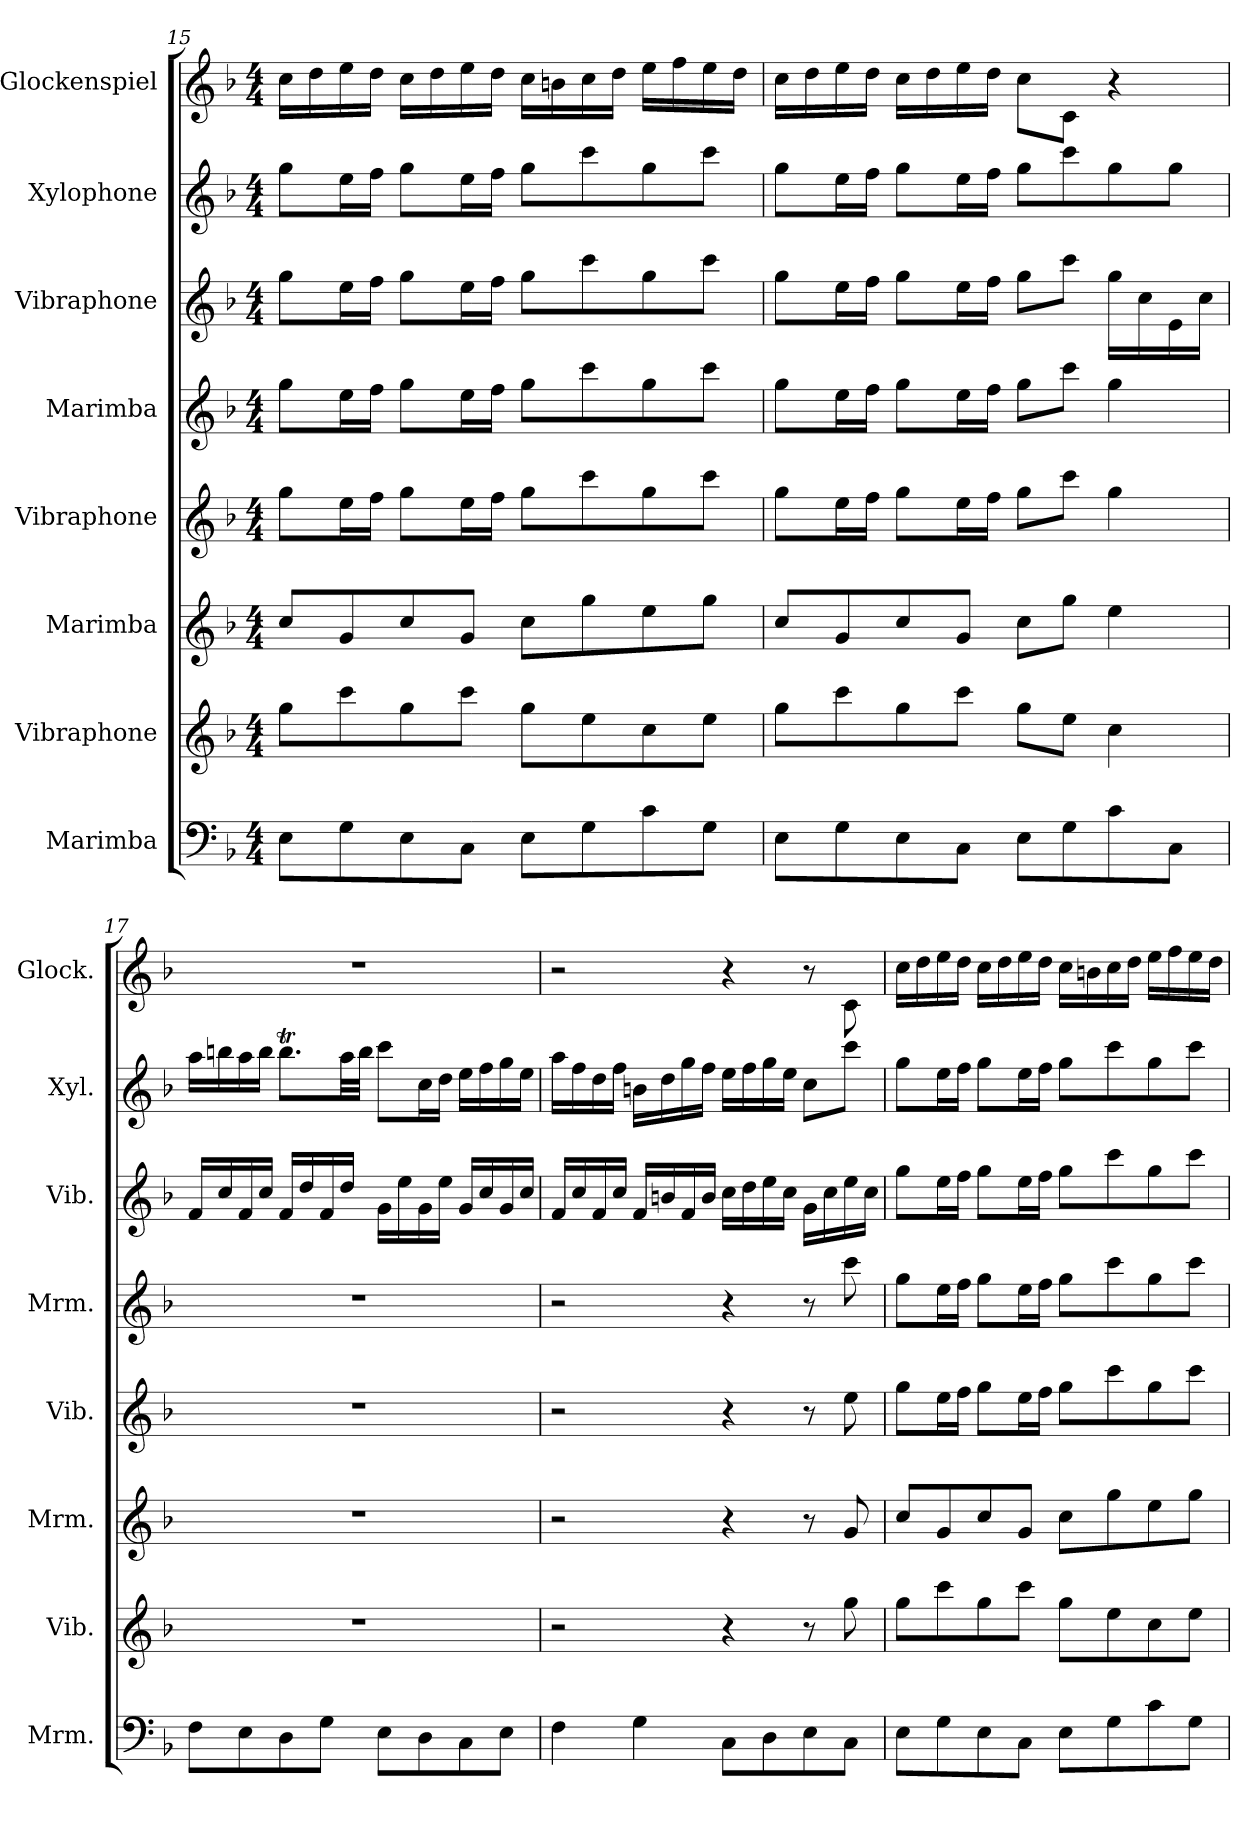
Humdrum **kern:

**kern	**kern	**kern	**kern	**kern	**kern	**kern	**kern
*part8	*part7	*part6	*part5	*part4	*part3	*part2	*part1
*staff8	*staff7	*staff6	*staff5	*staff4	*staff3	*staff2	*staff1
*I"Marimba	*I"Vibraphone	*I"Marimba	*I"Vibraphone	*I"Marimba	*I"Vibraphone	*I"Xylophone	*I"Glockenspiel
*I'Mrm.	*I'Vib.	*I'Mrm.	*I'Vib.	*I'Mrm.	*I'Vib.	*I'Xyl.	*I'Glock.
*clefF4	*clefG2	*clefG2	*clefG2	*clefG2	*clefG2	*clefG2	*clefG2
*	*	*	*	*	*	*ITrd-7c-12	*ITrd-14c-24
*k[b-]	*k[b-]	*k[b-]	*k[b-]	*k[b-]	*k[b-]	*k[b-]	*k[b-]
*M4/4	*M4/4	*M4/4	*M4/4	*M4/4	*M4/4	*M4/4	*M4/4
=15	=15	=15	=15	=15	=15	=15	=15
8E\L	8gg\L	8cc/L	8gg\L	8gg\L	8gg\L	8ggg\L	16cccc\LL
.	.	.	.	.	.	.	16dddd\
8G\	8ccc\	8g/	16ee\L	16ee\L	16ee\L	16eee\L	16eeee\
.	.	.	16ff\JJ	16ff\JJ	16ff\JJ	16fff\JJ	16dddd\JJ
8E\	8gg\	8cc/	8gg\L	8gg\L	8gg\L	8ggg\L	16cccc\LL
.	.	.	.	.	.	.	16dddd\
8C\J	8ccc\J	8g/J	16ee\L	16ee\L	16ee\L	16eee\L	16eeee\
.	.	.	16ff\JJ	16ff\JJ	16ff\JJ	16fff\JJ	16dddd\JJ
8E\L	8gg\L	8cc\L	8gg\L	8gg\L	8gg\L	8ggg\L	16cccc\LL
.	.	.	.	.	.	.	16bbbn\
8G\	8ee\	8gg\	8ccc\	8ccc\	8ccc\	8cccc\	16cccc\
.	.	.	.	.	.	.	16dddd\JJ
8c\	8cc\	8ee\	8gg\	8gg\	8gg\	8ggg\	16eeee\LL
.	.	.	.	.	.	.	16ffff\
8G\J	8ee\J	8gg\J	8ccc\J	8ccc\J	8ccc\J	8cccc\J	16eeee\
.	.	.	.	.	.	.	16dddd\JJ
!!LO:PB:g=z
=16	=16	=16	=16	=16	=16	=16	=16
8E\L	8gg\L	8cc/L	8gg\L	8gg\L	8gg\L	8ggg\L	16cccc\LL
.	.	.	.	.	.	.	16dddd\
8G\	8ccc\	8g/	16ee\L	16ee\L	16ee\L	16eee\L	16eeee\
.	.	.	16ff\JJ	16ff\JJ	16ff\JJ	16fff\JJ	16dddd\JJ
8E\	8gg\	8cc/	8gg\L	8gg\L	8gg\L	8ggg\L	16cccc\LL
.	.	.	.	.	.	.	16dddd\
8C\J	8ccc\J	8g/J	16ee\L	16ee\L	16ee\L	16eee\L	16eeee\
.	.	.	16ff\JJ	16ff\JJ	16ff\JJ	16fff\JJ	16dddd\JJ
8E\L	8gg\L	8cc\L	8gg\L	8gg\L	8gg\L	8ggg\L	8cccc\L
8G\	8ee\J	8gg\J	8ccc\J	8ccc\J	8ccc\J	8cccc\	8ccc\J
8c\	4cc\	4ee\	4gg\	4gg\	16gg\LL	8ggg\	4r
.	.	.	.	.	16cc\	.	.
8C\J	.	.	.	.	16e\	8ggg\J	.
.	.	.	.	.	16cc\JJ	.	.
=17	=17	=17	=17	=17	=17	=17	=17
8F\L	1r	1r	1r	1r	16f/LL	16aaa\LL	1r
.	.	.	.	.	16cc/	16bbbn\	.
8E\	.	.	.	.	16f/	16aaa\	.
.	.	.	.	.	16cc/JJ	16bbb\JJ	.
8D\	.	.	.	.	16f/LL	8.bbbt\L	.
.	.	.	.	.	16dd/	.	.
8G\J	.	.	.	.	16f/	.	.
.	.	.	.	.	16dd/JJ	32aaa\LL	.
.	.	.	.	.	.	32bbb\JJJ	.
8E\L	.	.	.	.	16g\LL	8cccc\L	.
.	.	.	.	.	16ee\	.	.
8D\	.	.	.	.	16g\	16ccc\L	.
.	.	.	.	.	16ee\JJ	16ddd\JJ	.
8C\	.	.	.	.	16g/LL	16eee\LL	.
.	.	.	.	.	16cc/	16fff\	.
8E\J	.	.	.	.	16g/	16ggg\	.
.	.	.	.	.	16cc/JJ	16eee\JJ	.
=18	=18	=18	=18	=18	=18	=18	=18
4F\	2r	2r	2r	2r	16f/LL	16aaa\LL	2r
.	.	.	.	.	16cc/	16fff\	.
.	.	.	.	.	16f/	16ddd\	.
.	.	.	.	.	16cc/JJ	16fff\JJ	.
4G\	.	.	.	.	16f/LL	16bbn\LL	.
.	.	.	.	.	16bn/	16ddd\	.
.	.	.	.	.	16f/	16ggg\	.
.	.	.	.	.	16b/JJ	16fff\JJ	.
8C\L	4r	4r	4r	4r	16cc\LL	16eee\LL	4r
.	.	.	.	.	16dd\	16fff\	.
8D\	.	.	.	.	16ee\	16ggg\	.
.	.	.	.	.	16cc\JJ	16eee\JJ	.
8E\	8r	8r	8r	8r	16g\LL	8ccc\L	8r
.	.	.	.	.	16cc\	.	.
8C\J	8gg\	8g/	8ee\	8ccc\	16ee\	8cccc\J	8ccc\
.	.	.	.	.	16cc\JJ	.	.
=19	=19	=19	=19	=19	=19	=19	=19
8E\L	8gg\L	8cc/L	8gg\L	8gg\L	8gg\L	8ggg\L	16cccc\LL
.	.	.	.	.	.	.	16dddd\
8G\	8ccc\	8g/	16ee\L	16ee\L	16ee\L	16eee\L	16eeee\
.	.	.	16ff\JJ	16ff\JJ	16ff\JJ	16fff\JJ	16dddd\JJ
8E\	8gg\	8cc/	8gg\L	8gg\L	8gg\L	8ggg\L	16cccc\LL
.	.	.	.	.	.	.	16dddd\
8C\J	8ccc\J	8g/J	16ee\L	16ee\L	16ee\L	16eee\L	16eeee\
.	.	.	16ff\JJ	16ff\JJ	16ff\JJ	16fff\JJ	16dddd\JJ
8E\L	8gg\L	8cc\L	8gg\L	8gg\L	8gg\L	8ggg\L	16cccc\LL
.	.	.	.	.	.	.	16bbbn\
8G\	8ee\	8gg\	8ccc\	8ccc\	8ccc\	8cccc\	16cccc\
.	.	.	.	.	.	.	16dddd\JJ
8c\	8cc\	8ee\	8gg\	8gg\	8gg\	8ggg\	16eeee\LL
.	.	.	.	.	.	.	16ffff\
8G\J	8ee\J	8gg\J	8ccc\J	8ccc\J	8ccc\J	8cccc\J	16eeee\
.	.	.	.	.	.	.	16dddd\JJ
=	=	=	=	=	=	=	=
*-	*-	*-	*-	*-	*-	*-	*-
